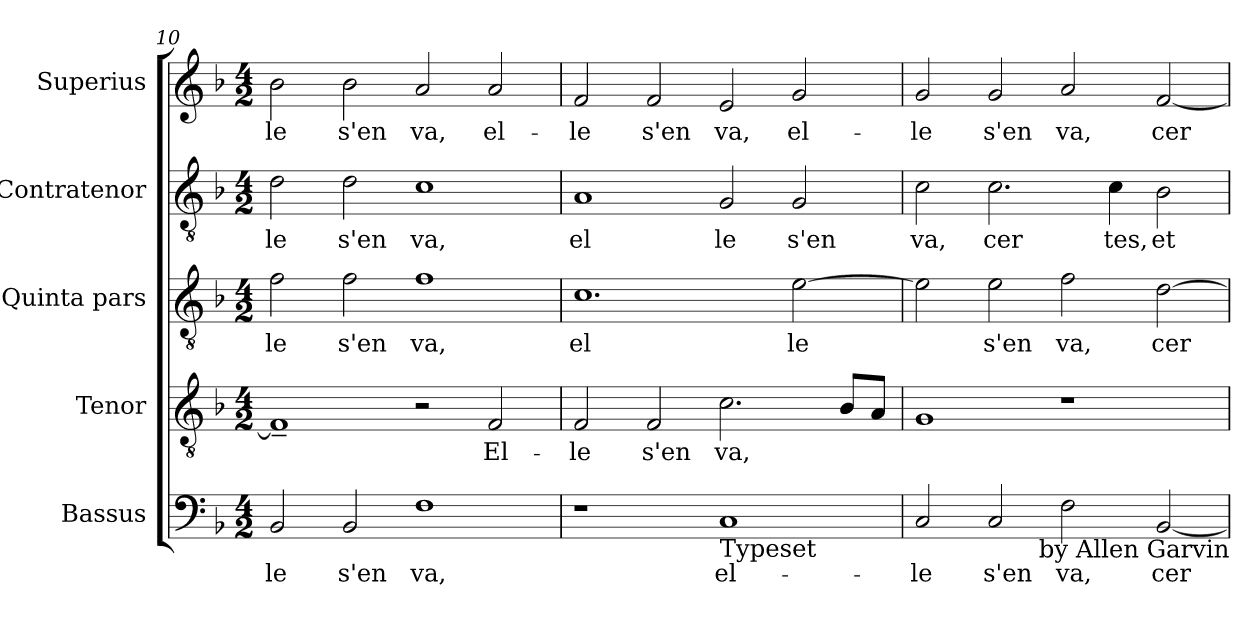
**kern	**text	**kern	**text	**kern	**text	**kern	**text	**kern	**text
*part5	*part5	*part4	*part4	*part3	*part3	*part2	*part2	*part1	*part1
*staff5	*staff5	*staff4	*staff4	*staff3	*staff3	*staff2	*staff2	*staff1	*staff1
*I"Bassus	*	*I"Tenor	*	*I"Quinta pars	*	*I"Contratenor	*	*I"Superius	*
!!LO:LB:g=z
*clefF4	*	*clefGv2	*	*clefGv2	*	*clefGv2	*	*clefG2	*
*k[b-]	*	*k[b-]	*	*k[b-]	*	*k[b-]	*	*k[b-]	*
*F:	*	*F:	*	*F:	*	*F:	*	*F:	*
*M4/2	*	*M4/2	*	*M4/2	*	*M4/2	*	*M4/2	*
=10	=10	=10	=10	=10	=10	=10	=10	=10	=10
!	!LO:LY:b:cj	!	!	!	!LO:LY:b:cj	!	!LO:LY:b:cj	!	!LO:LY:b:cj
2BB-/	-le	1F~<]	.	2f\	-le	2d\	-le	2b-\	le
!	!LO:LY:b:cj	!	!	!	!LO:LY:b:cj	!	!LO:LY:b:cj	!	!LO:LY:b:cj
2BB-/	s'en	.	.	2f\	s'en	2d\	s'en	2b-\	s'en
!	!LO:LY:b:cj	!	!	!	!LO:LY:b:cj	!	!LO:LY:b:cj	!	!LO:LY:b:cj
1F	va,	2r	.	1f	va,	1c	va,	2a/	va,
!	!	!	!LO:LY:b:cj	!	!	!	!	!	!LO:LY:b:cj
.	.	2F/	El-	.	.	.	.	2a/	el-
=11	=11	=11	=11	=11	=11	=11	=11	=11	=11
!	!	!	!LO:LY:b:cj	!	!LO:LY:b:cj	!	!LO:LY:b:cj	!	!LO:LY:b:cj
1r	.	2F/	-le	1.c	el	1A	el	2f/	-le
!	!	!	!LO:LY:b:cj	!	!	!	!	!	!LO:LY:b:cj
.	.	2F/	s'en	.	.	.	.	2f/	s'en
!LO:TX:b:t=Typeset	!	!	!	!	!	!	!	!	!
!	!LO:LY:b:cj	!	!LO:LY:b	!	!	!	!LO:LY:b:cj	!	!LO:LY:b:cj
1C	el-	2.c\	va,	.	.	2G/	le	2e/	va,
!	!	!	!	!	!LO:LY:b:cj	!	!LO:LY:b:cj	!	!LO:LY:b:cj
.	.	.	.	[>2e\	le	2G/	s'en	2g/	el-
.	.	8B-/L	.	.	.	.	.	.	.
.	.	8A/J	.	.	.	.	.	.	.
=12	=12	=12	=12	=12	=12	=12	=12	=12	=12
!	!LO:LY:b:cj	!	!	!	!	!	!LO:LY:b:cj	!	!LO:LY:b:cj
2C/	-le	1G	.	2e\]	.	2c\	va,	2g/	-le
!	!LO:LY:b:cj	!	!	!	!LO:LY:b:cj	!	!LO:LY:b:cj	!	!LO:LY:b:cj
2C/	s'en	.	.	2e\	s'en	2.c\	cer	2g/	s'en
!	!LO:LY:b:cj	!	!	!	!LO:LY:b:cj	!	!	!	!LO:LY:b:cj
2F\	va,	1r	.	2f\	va,	.	.	2a/	va,
!	!	!	!	!	!	!	!LO:LY:b:cj	!	!
.	.	.	.	.	.	4c\	tes,	.	.
!	!LO:LY:b	!	!	!	!LO:LY:b	!	!LO:LY:b:cj	!	!LO:LY:b
[<2BB-/	cer-	.	.	[>2d\	cer	2B-\	et	[<2f/	cer-
!LO:TX:b:t=by Allen Garvin	!	!	!	!	!	!	!	!	!
=	=	=	=	=	=	=	=	=	=
*-	*-	*-	*-	*-	*-	*-	*-	*-	*-
